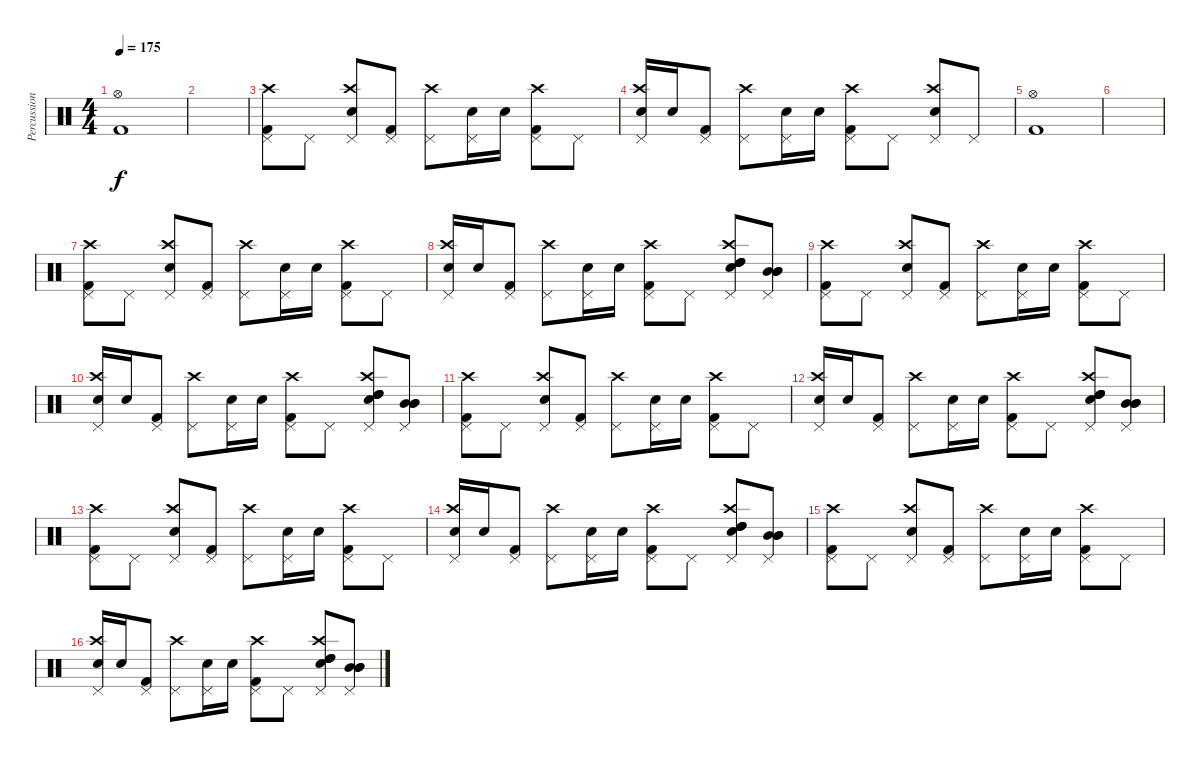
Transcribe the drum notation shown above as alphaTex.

\track ("Percussion" "Percussion") {instrument percussion}
\staff {score}
\articulation defaults
\ts (4 4)
\tempo 175
\clef neutral
\ks c
("Hi-Hat (open)" "Kick (hit) 2").1{dy f} |
|
("Pedal Hi-Hat (hit)" "Kick (hit) 2" "Crash high (hit)").8 "Pedal Hi-Hat (hit)".8 ("Pedal Hi-Hat (hit)" "Electric Snare (hit)" "Crash high (hit)").8 ("Pedal Hi-Hat (hit)" "Kick (hit) 2").8 ("Pedal Hi-Hat (hit)" "Crash high (hit)").8 ("Pedal Hi-Hat (hit)" "Electric Snare (hit)").16 "Electric Snare (hit)".16 ("Pedal Hi-Hat (hit)" "Kick (hit) 2" "Crash high (hit)").8 "Pedal Hi-Hat (hit)".8 |
("Pedal Hi-Hat (hit)" "Electric Snare (hit)" "Crash high (hit)").16 "Electric Snare (hit)".16 ("Pedal Hi-Hat (hit)" "Kick (hit) 2").8 ("Pedal Hi-Hat (hit)" "Crash high (hit)").8 ("Pedal Hi-Hat (hit)" "Electric Snare (hit)").16 "Electric Snare (hit)".16 ("Pedal Hi-Hat (hit)" "Kick (hit) 2" "Crash high (hit)").8 "Pedal Hi-Hat (hit)".8 ("Pedal Hi-Hat (hit)" "Electric Snare (hit)" "Crash high (hit)").8 "Pedal Hi-Hat (hit)".8 |
("Hi-Hat (open)" "Kick (hit) 2").1 |
|
("Pedal Hi-Hat (hit)" "Kick (hit) 2" "Crash high (hit)").8 "Pedal Hi-Hat (hit)".8 ("Pedal Hi-Hat (hit)" "Electric Snare (hit)" "Crash high (hit)").8 ("Pedal Hi-Hat (hit)" "Kick (hit) 2").8 ("Pedal Hi-Hat (hit)" "Crash high (hit)").8 ("Pedal Hi-Hat (hit)" "Electric Snare (hit)").16 "Electric Snare (hit)".16 ("Pedal Hi-Hat (hit)" "Kick (hit) 2" "Crash high (hit)").8 "Pedal Hi-Hat (hit)".8 |
("Pedal Hi-Hat (hit)" "Electric Snare (hit)" "Crash high (hit)").16 "Electric Snare (hit)".16 ("Pedal Hi-Hat (hit)" "Kick (hit) 2").8 ("Pedal Hi-Hat (hit)" "Crash high (hit)").8 ("Pedal Hi-Hat (hit)" "Electric Snare (hit)").16 "Electric Snare (hit)".16 ("Pedal Hi-Hat (hit)" "Kick (hit) 2" "Crash high (hit)").8 "Pedal Hi-Hat (hit)".8 ("Pedal Hi-Hat (hit)" "Electric Snare (hit)" "High Tom (hit)" "Crash high (hit)" "High Tom (hit)" "High Tom (hit)").8 ("Pedal Hi-Hat (hit)" "Mid Tom (hit)" "Mid Tom (hit)" "Mid Tom (hit)").8 |
("Pedal Hi-Hat (hit)" "Kick (hit) 2" "Crash high (hit)").8 "Pedal Hi-Hat (hit)".8 ("Pedal Hi-Hat (hit)" "Electric Snare (hit)" "Crash high (hit)").8 ("Pedal Hi-Hat (hit)" "Kick (hit) 2").8 ("Pedal Hi-Hat (hit)" "Crash high (hit)").8 ("Pedal Hi-Hat (hit)" "Electric Snare (hit)").16 "Electric Snare (hit)".16 ("Pedal Hi-Hat (hit)" "Kick (hit) 2" "Crash high (hit)").8 "Pedal Hi-Hat (hit)".8 |
("Pedal Hi-Hat (hit)" "Electric Snare (hit)" "Crash high (hit)").16 "Electric Snare (hit)".16 ("Pedal Hi-Hat (hit)" "Kick (hit) 2").8 ("Pedal Hi-Hat (hit)" "Crash high (hit)").8 ("Pedal Hi-Hat (hit)" "Electric Snare (hit)").16 "Electric Snare (hit)".16 ("Pedal Hi-Hat (hit)" "Kick (hit) 2" "Crash high (hit)").8 "Pedal Hi-Hat (hit)".8 ("Pedal Hi-Hat (hit)" "Electric Snare (hit)" "High Tom (hit)" "Crash high (hit)" "High Tom (hit)" "High Tom (hit)").8 ("Pedal Hi-Hat (hit)" "Mid Tom (hit)" "Mid Tom (hit)" "Mid Tom (hit)").8 |
("Pedal Hi-Hat (hit)" "Kick (hit) 2" "Crash high (hit)").8 "Pedal Hi-Hat (hit)".8 ("Pedal Hi-Hat (hit)" "Electric Snare (hit)" "Crash high (hit)").8 ("Pedal Hi-Hat (hit)" "Kick (hit) 2").8 ("Pedal Hi-Hat (hit)" "Crash high (hit)").8 ("Pedal Hi-Hat (hit)" "Electric Snare (hit)").16 "Electric Snare (hit)".16 ("Pedal Hi-Hat (hit)" "Kick (hit) 2" "Crash high (hit)").8 "Pedal Hi-Hat (hit)".8 |
("Pedal Hi-Hat (hit)" "Electric Snare (hit)" "Crash high (hit)").16 "Electric Snare (hit)".16 ("Pedal Hi-Hat (hit)" "Kick (hit) 2").8 ("Pedal Hi-Hat (hit)" "Crash high (hit)").8 ("Pedal Hi-Hat (hit)" "Electric Snare (hit)").16 "Electric Snare (hit)".16 ("Pedal Hi-Hat (hit)" "Kick (hit) 2" "Crash high (hit)").8 "Pedal Hi-Hat (hit)".8 ("Pedal Hi-Hat (hit)" "Electric Snare (hit)" "High Tom (hit)" "Crash high (hit)" "High Tom (hit)" "High Tom (hit)").8 ("Pedal Hi-Hat (hit)" "Mid Tom (hit)" "Mid Tom (hit)" "Mid Tom (hit)").8 |
("Pedal Hi-Hat (hit)" "Kick (hit) 2" "Crash high (hit)").8 "Pedal Hi-Hat (hit)".8 ("Pedal Hi-Hat (hit)" "Electric Snare (hit)" "Crash high (hit)").8 ("Pedal Hi-Hat (hit)" "Kick (hit) 2").8 ("Pedal Hi-Hat (hit)" "Crash high (hit)").8 ("Pedal Hi-Hat (hit)" "Electric Snare (hit)").16 "Electric Snare (hit)".16 ("Pedal Hi-Hat (hit)" "Kick (hit) 2" "Crash high (hit)").8 "Pedal Hi-Hat (hit)".8 |
("Pedal Hi-Hat (hit)" "Electric Snare (hit)" "Crash high (hit)").16 "Electric Snare (hit)".16 ("Pedal Hi-Hat (hit)" "Kick (hit) 2").8 ("Pedal Hi-Hat (hit)" "Crash high (hit)").8 ("Pedal Hi-Hat (hit)" "Electric Snare (hit)").16 "Electric Snare (hit)".16 ("Pedal Hi-Hat (hit)" "Kick (hit) 2" "Crash high (hit)").8 "Pedal Hi-Hat (hit)".8 ("Pedal Hi-Hat (hit)" "Electric Snare (hit)" "High Tom (hit)" "Crash high (hit)" "High Tom (hit)" "High Tom (hit)").8 ("Pedal Hi-Hat (hit)" "Mid Tom (hit)" "Mid Tom (hit)" "Mid Tom (hit)").8 |
("Pedal Hi-Hat (hit)" "Kick (hit) 2" "Crash high (hit)").8 "Pedal Hi-Hat (hit)".8 ("Pedal Hi-Hat (hit)" "Electric Snare (hit)" "Crash high (hit)").8 ("Pedal Hi-Hat (hit)" "Kick (hit) 2").8 ("Pedal Hi-Hat (hit)" "Crash high (hit)").8 ("Pedal Hi-Hat (hit)" "Electric Snare (hit)").16 "Electric Snare (hit)".16 ("Pedal Hi-Hat (hit)" "Kick (hit) 2" "Crash high (hit)").8 "Pedal Hi-Hat (hit)".8 |
("Pedal Hi-Hat (hit)" "Electric Snare (hit)" "Crash high (hit)").16 "Electric Snare (hit)".16 ("Pedal Hi-Hat (hit)" "Kick (hit) 2").8 ("Pedal Hi-Hat (hit)" "Crash high (hit)").8 ("Pedal Hi-Hat (hit)" "Electric Snare (hit)").16 "Electric Snare (hit)".16 ("Pedal Hi-Hat (hit)" "Kick (hit) 2" "Crash high (hit)").8 "Pedal Hi-Hat (hit)".8 ("Pedal Hi-Hat (hit)" "Electric Snare (hit)" "High Tom (hit)" "Crash high (hit)" "High Tom (hit)" "High Tom (hit)").8 ("Pedal Hi-Hat (hit)" "Mid Tom (hit)" "Mid Tom (hit)" "Mid Tom (hit)").8
